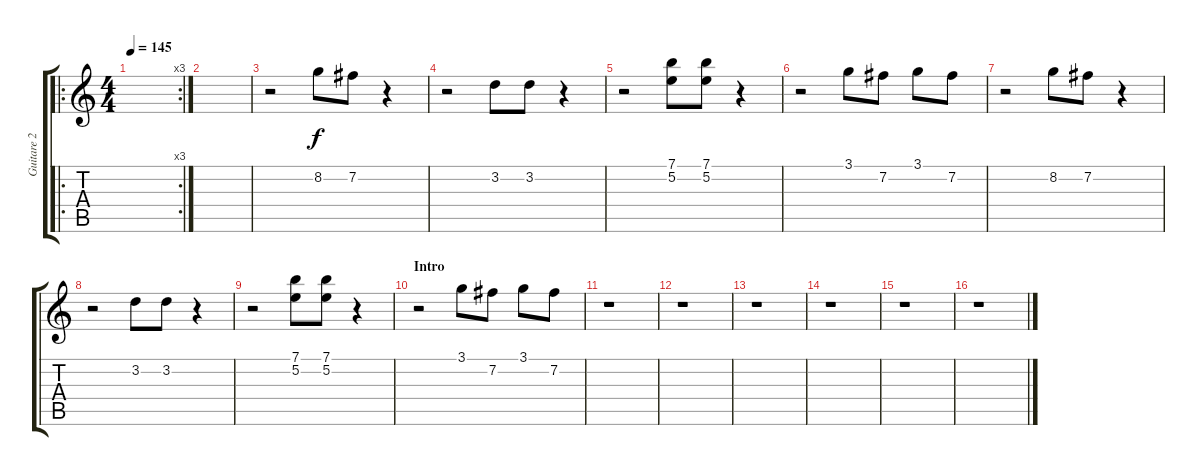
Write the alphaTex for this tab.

\track ("Guitare 2" "Guitare 2") {instrument overdrivenguitar}
\staff {score tabs}
\tuning (E4 B3 G3 D3 A2 E2) {hide}
\ro
\rc 3
\ts (4 4)
\tempo 145
\clef g2
\ks c
|
|
r.2 8.2.8 7.2.8 r.4 |
r.2 3.2.8 3.2.8 r.4 |
r.2 (7.1 5.2).8 (7.1 5.2).8 r.4 |
r.2 3.1.8 7.2.8 3.1.8 7.2.8 |
r.2 8.2.8 7.2.8 r.4 |
r.2 3.2.8 3.2.8 r.4 |
r.2 (7.1 5.2).8 (7.1 5.2).8 r.4 |
\section ("" "Intro")
r.2 3.1.8 7.2.8 3.1.8 7.2.8 |
r.1 |
r.1 |
r.1 |
r.1 |
r.1 |
r.1
